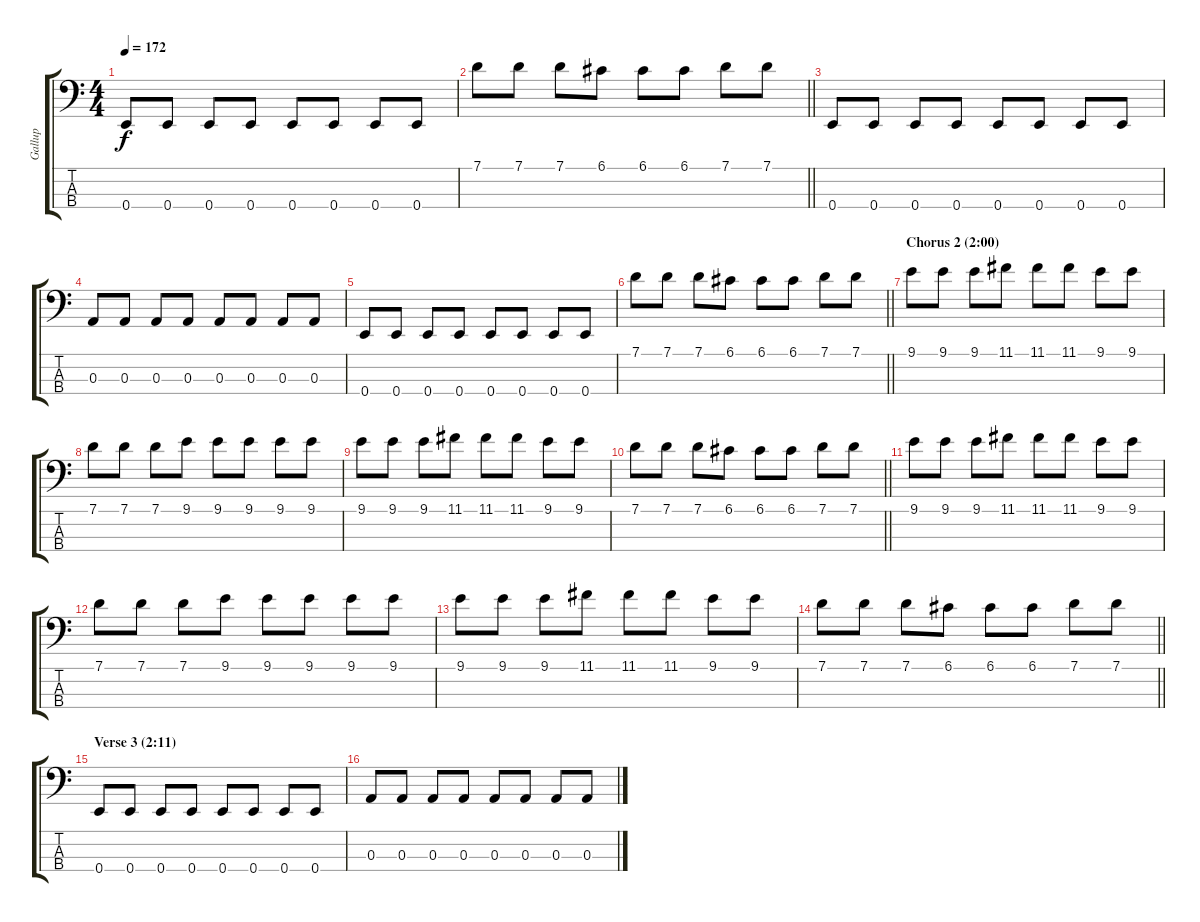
\track ("Gallup" "Gallup") {instrument electricbasspick}
\staff {score tabs}
\tuning (G2 D2 A1 E1) {hide}
\ts (4 4)
\tempo 172
\clef f4
\ks c
0.4.8{dy f} 0.4.8 0.4.8 0.4.8 0.4.8 0.4.8 0.4.8 0.4.8 |
\barLineRight lightlight
7.1.8 7.1.8 7.1.8 6.1.8 6.1.8 6.1.8 7.1.8 7.1.8 |
0.4.8 0.4.8 0.4.8 0.4.8 0.4.8 0.4.8 0.4.8 0.4.8 |
0.3.8 0.3.8 0.3.8 0.3.8 0.3.8 0.3.8 0.3.8 0.3.8 |
0.4.8 0.4.8 0.4.8 0.4.8 0.4.8 0.4.8 0.4.8 0.4.8 |
\barLineRight lightlight
7.1.8 7.1.8 7.1.8 6.1.8 6.1.8 6.1.8 7.1.8 7.1.8 |
\section ("" "Chorus 2 (2:00)")
9.1.8 9.1.8 9.1.8 11.1.8 11.1.8 11.1.8 9.1.8 9.1.8 |
7.1.8 7.1.8 7.1.8 9.1.8 9.1.8 9.1.8 9.1.8 9.1.8 |
9.1.8 9.1.8 9.1.8 11.1.8 11.1.8 11.1.8 9.1.8 9.1.8 |
\barLineRight lightlight
7.1.8 7.1.8 7.1.8 6.1.8 6.1.8 6.1.8 7.1.8 7.1.8 |
9.1.8 9.1.8 9.1.8 11.1.8 11.1.8 11.1.8 9.1.8 9.1.8 |
7.1.8 7.1.8 7.1.8 9.1.8 9.1.8 9.1.8 9.1.8 9.1.8 |
9.1.8 9.1.8 9.1.8 11.1.8 11.1.8 11.1.8 9.1.8 9.1.8 |
\barLineRight lightlight
7.1.8 7.1.8 7.1.8 6.1.8 6.1.8 6.1.8 7.1.8 7.1.8 |
\section ("" "Verse 3 (2:11)")
0.4.8 0.4.8 0.4.8 0.4.8 0.4.8 0.4.8 0.4.8 0.4.8 |
0.3.8 0.3.8 0.3.8 0.3.8 0.3.8 0.3.8 0.3.8 0.3.8
